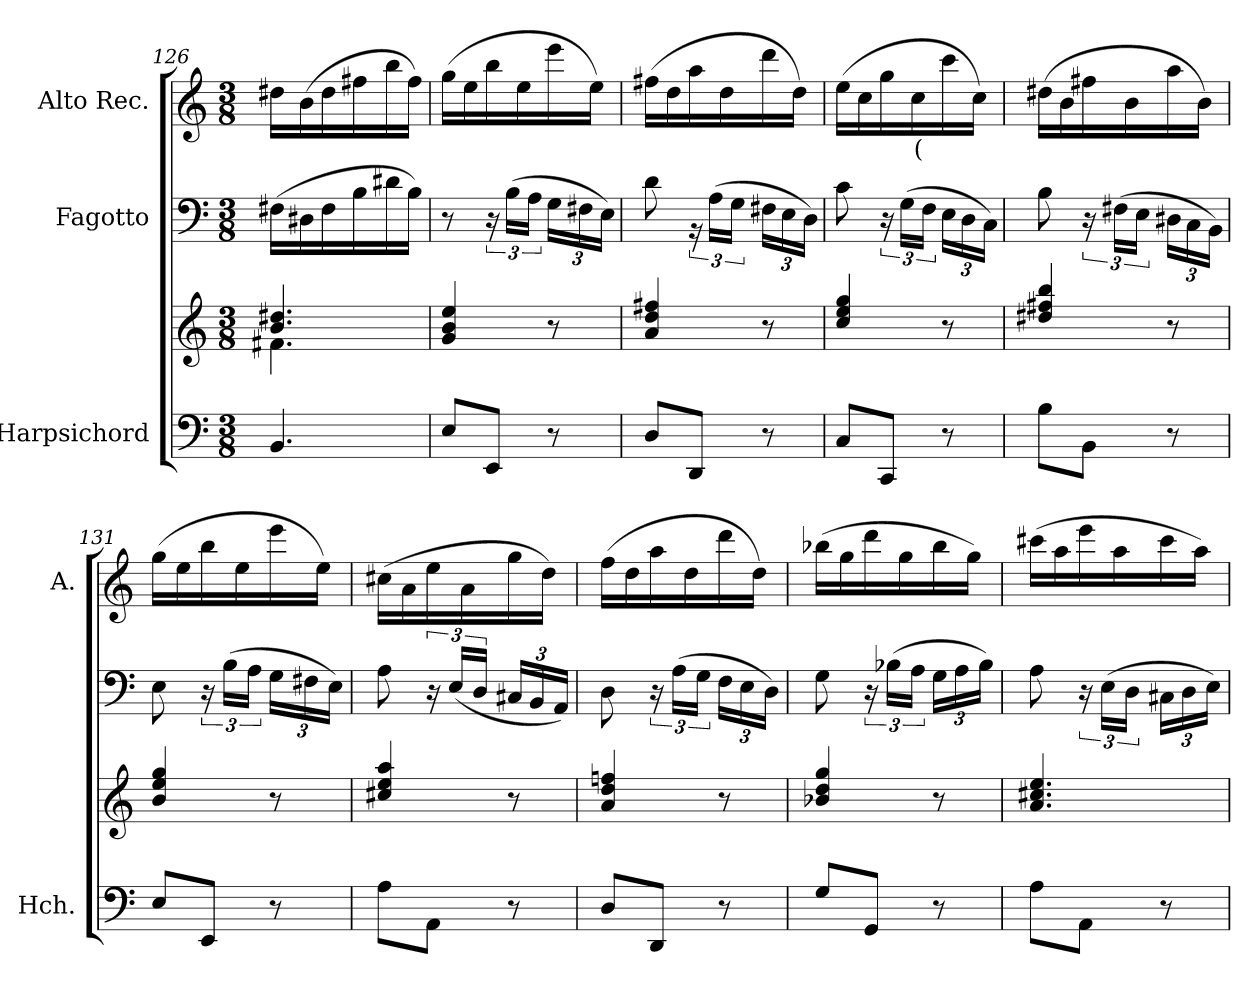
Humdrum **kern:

**kern	**kern	**kern	**kern	**text
*part3	*part3	*part2	*part1	*part1
*staff4	*staff3	*staff2	*staff1	*staff1
*I"Harpsichord	*	*I"Fagotto	*I"Alto Rec.	*
*I'Hch.	*	*	*I'A.	*
*clefF4	*clefG2	*clefF4	*clefG2	*
*k[]	*k[]	*k[]	*k[]	*
*M3/8	*M3/8	*M3/8	*M3/8	*
=126	=126	=126	=126	=126
*	*^	*	*	*
4.BB/	4.b/ 4.dd#X/	4.f#X\	(>16F#X\LL	16dd#X\LL	.
.	.	.	16D#X\	(>16b\	.
.	.	.	16F#\	16dd#\	.
.	.	.	16B\	16ff#X\	.
.	.	.	16d#X\	16bb\	.
.	.	.	16B\JJ)	16ff#\JJ)	.
*	*v	*v	*	*	*
!!LO:LB:g=z
=127	=127	=127	=127	=127
8E/L	4g/ 4b/ 4ee/	8r	(>16gg\LL	.
.	.	.	16ee\	.
8EE/J	.	24r	16bb\	.
.	.	(24B\LL	.	.
.	.	.	16ee\	.
.	.	24A\JJ	.	.
*	*	*Xbrackettup	*	*
8r	8r	24G\LL	16eee\	.
.	.	24F#X\	.	.
.	.	.	16ee\JJ)	.
.	.	24E\JJ)	.	.
=128	=128	=128	=128	=128
8D/L	4a/ 4dd/ 4ff#X/	8d\	(>16ff#X\LL	.
.	.	.	16dd\	.
*	*	*brackettup	*	*
8DD/J	.	24rBB	16aa\	.
.	.	(>24A\LL	.	.
.	.	.	16dd\	.
.	.	24G\JJ	.	.
*	*	*Xbrackettup	*	*
8r	8r	24F#X\LL	16ddd\	.
.	.	24E\	.	.
.	.	.	16dd\JJ)	.
.	.	24D\JJ)	.	.
=129	=129	=129	=129	=129
8C/L	4cc/ 4ee/ 4gg/	8c\	(16ee\LL	.
.	.	.	16cc\	.
*	*	*brackettup	*	*
8CC/J	.	24r	16gg\	.
.	.	(24G\LL	.	.
!	!	!	!	!LO:LY:b
.	.	.	16cc\	(
.	.	24F\JJ	.	.
*	*	*Xbrackettup	*	*
8r	8r	24E\LL	16ccc\	.
.	.	24D\	.	.
.	.	.	16cc\JJ)	.
.	.	24C\JJ)	.	.
=130	=130	=130	=130	=130
8B\L	4dd#X/ 4ff#X/ 4bb/	8B\	(16dd#X\LL	.
.	.	.	16b\	.
*	*	*brackettup	*	*
8BB\J	.	24r	16ff#X\	.
.	.	(24F#X\LL	.	.
.	.	.	16b\	.
.	.	24E\JJ	.	.
*	*	*Xbrackettup	*	*
8r	8r	24D#X\LL	16aa\	.
.	.	24C\	.	.
.	.	.	16b\JJ)	.
.	.	24BB\JJ)	.	.
=131	=131	=131	=131	=131
8E/L	4b/ 4ee/ 4gg/	8E\	(>16gg\LL	.
.	.	.	16ee\	.
*	*	*brackettup	*	*
8EE/J	.	24r	16bb\	.
.	.	(24B\LL	.	.
.	.	.	16ee\	.
.	.	24A\JJ	.	.
*	*	*Xbrackettup	*	*
8r	8r	24G\LL	16eee\	.
.	.	24F#X\	.	.
.	.	.	16ee\JJ)	.
.	.	24E\JJ)	.	.
=132	=132	=132	=132	=132
8A\L	4cc#X/ 4ee/ 4aa/	8A\	(16cc#X\LL	.
.	.	.	16a\	.
*	*	*brackettup	*	*
8AA\J	.	24r	16ee\	.
.	.	(24E/LL	.	.
.	.	.	16a\	.
.	.	24D/JJ	.	.
*	*	*Xbrackettup	*	*
8r	8r	24C#X/LL	16gg\	.
.	.	24BB/	.	.
.	.	.	16dd\JJ)	.
.	.	24AA/JJ)	.	.
=133	=133	=133	=133	=133
8D/L	4a/ 4dd/ 4ffn/	8D\	(16ff\LL	.
.	.	.	16dd\	.
*	*	*brackettup	*	*
8DD/J	.	24r	16aa\	.
.	.	(24A\LL	.	.
.	.	.	16dd\	.
.	.	24G\JJ	.	.
*	*	*Xbrackettup	*	*
8r	8r	24F\LL	16ddd\	.
.	.	24E\	.	.
.	.	.	16dd\JJ)	.
.	.	24D\JJ)	.	.
!!LO:LB:g=z
=134	=134	=134	=134	=134
8G/L	4b-X/ 4dd/ 4gg/	8G\	(16bb-X\LL	.
.	.	.	16gg\	.
*	*	*brackettup	*	*
8GG/J	.	24r	16ddd\	.
.	.	(24B-X\LL	.	.
.	.	.	16gg\	.
.	.	24A\JJ	.	.
*	*	*Xbrackettup	*	*
8r	8r	24G\LL	16bb-\	.
.	.	24A\	.	.
.	.	.	16gg\JJ)	.
.	.	24B-\JJ)	.	.
=135	=135	=135	=135	=135
8A\L	4.a/ 4.cc#X/ 4.ee/	8A\	(>16ccc#X\LL	.
.	.	.	16aa\	.
*	*	*brackettup	*	*
8AA\J	.	24r	16eee\	.
.	.	(24E\LL	.	.
.	.	.	16aa\	.
.	.	24D\JJ	.	.
*	*	*Xbrackettup	*	*
8r	.	24C#X\LL	16ccc#\	.
.	.	24D\	.	.
.	.	.	16aa\JJ)	.
.	.	24E\JJ)	.	.
=	=	=	=	=
*-	*-	*-	*-	*-
